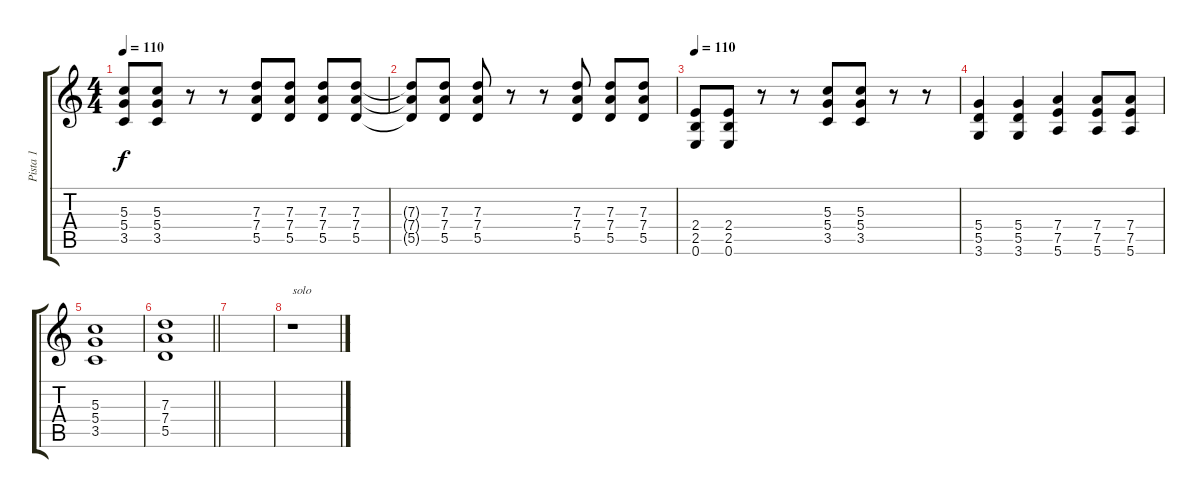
\track ("Pista 1" "Pista 1") {instrument electricguitarclean}
\staff {score tabs}
\tuning (E4 B3 G3 D3 A2 E2) {hide}
\ts (4 4)
\tempo 110
\clef g2
\ks c
(5.3 5.4 3.5).8{dy f} (5.3 5.4 3.5).8 r.8 r.8 (7.3 7.4 5.5).8 (7.3 7.4 5.5).8 (7.3 7.4 5.5).8 (7.3 7.4 5.5).8 |
(7.3{t} 7.4{t} 5.5{t}).8 (7.3 7.4 5.5).8 (7.3 7.4 5.5).8 r.8 r.8 (7.3 7.4 5.5).8 (7.3 7.4 5.5).8 (7.3 7.4 5.5).8 |
\tempo 110
(2.4 2.5 0.6).8 (2.4 2.5 0.6).8 r.8 r.8 (5.3 5.4 3.5).8 (5.3 5.4 3.5).8 r.8 r.8 |
(5.4 5.5 3.6).4 (5.4 5.5 3.6).4 (7.4 7.5 5.6).4 (7.4 7.5 5.6).8 (7.4 7.5 5.6).8 |
(5.3 5.4 3.5).1 |
\barLineRight lightlight
(7.3 7.4 5.5).1 |
\section ("" "")
|
r.1{txt "solo"}
